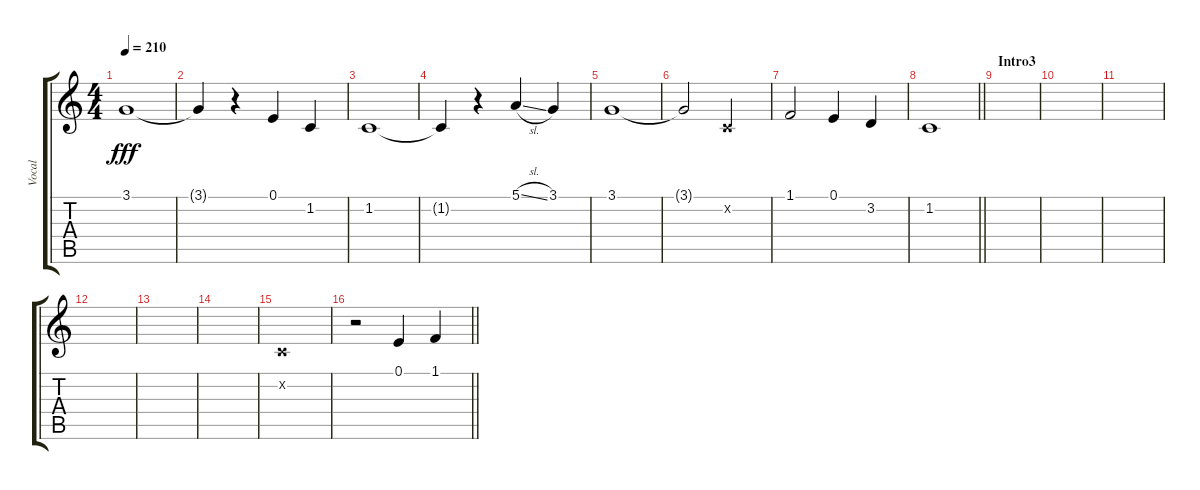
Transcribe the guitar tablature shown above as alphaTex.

\track ("Vocal" "Vocal") {instrument voiceoohs}
\staff {score tabs}
\tuning (E4 B3 G3 D3 A2 E2) {hide}
\ts (4 4)
\tempo 210
\clef g2
\ks c
3.1.1{dy fff} |
3.1{t}.4 r.4 0.1.4 1.2.4 |
1.2.1 |
1.2{t}.4 r.4 5.1{sl}.4 3.1.4 |
3.1.1 |
3.1{t}.2 1.2{x}.2 |
1.1.2 0.1.4 3.2.4 |
\barLineRight lightlight
1.2.1 |
\section ("" "Intro3")
|
|
|
|
|
|
1.2{x}.1 |
\barLineRight lightlight
r.2 0.1.4 1.1.4
